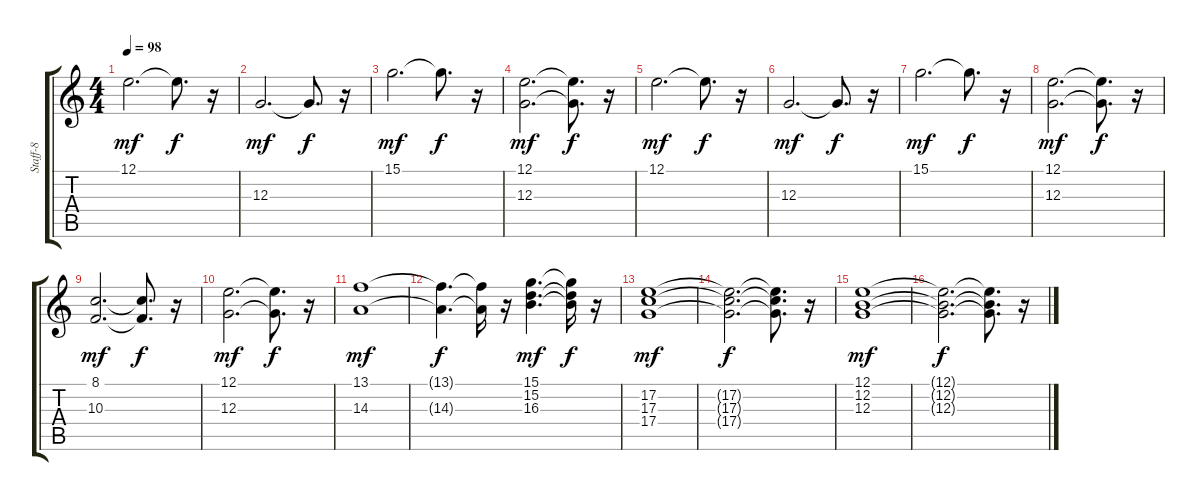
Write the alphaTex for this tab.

\track ("Staff-8" "Staff-8") {instrument electricpiano1}
\staff {score tabs}
\tuning (E4 B3 G3 D3 A2 E2) {hide}
\ts (4 4)
\tempo 98
\clef g2
\ks c
12.1.2{d dy mf volume 1} 12.1{t}.8{d dy f} r.16 |
12.3.2{d dy mf volume 1} 12.3{t}.8{d dy f} r.16 |
15.1.2{d dy mf volume 1} 15.1{t}.8{d dy f} r.16 |
(12.1 12.3).2{d dy mf volume 1} (12.1{t} 12.3{t}).8{d dy f} r.16 |
12.1.2{d dy mf volume 1} 12.1{t}.8{d dy f} r.16 |
12.3.2{d dy mf volume 1} 12.3{t}.8{d dy f} r.16 |
15.1.2{d dy mf volume 1} 15.1{t}.8{d dy f} r.16 |
(12.1 12.3).2{d dy mf volume 1} (12.1{t} 12.3{t}).8{d dy f} r.16 |
(8.1 10.3).2{d dy mf volume 1} (8.1{t} 10.3{t}).8{d dy f} r.16 |
(12.1 12.3).2{d dy mf volume 1} (12.1{t} 12.3{t}).8{d dy f} r.16 |
(13.1 14.3).1{dy mf volume 1} |
(13.1{t} 14.3{t}).4{d dy f} (13.1{t} 14.3{t}).16 r.16 (15.1 15.2 16.3).4{d dy mf volume 1} (15.1{t} 15.2{t} 16.3{t}).16{dy f} r.16 |
(17.2 17.3 17.4).1{dy mf volume 1} |
(17.2{t} 17.3{t} 17.4{t}).2{d dy f} (17.2{t} 17.3{t} 17.4{t}).8{d} r.16 |
(12.1 12.2 12.3).1{dy mf volume 1} |
(12.1{t} 12.2{t} 12.3{t}).2{d dy f} (12.1{t} 12.2{t} 12.3{t}).8{d} r.16
